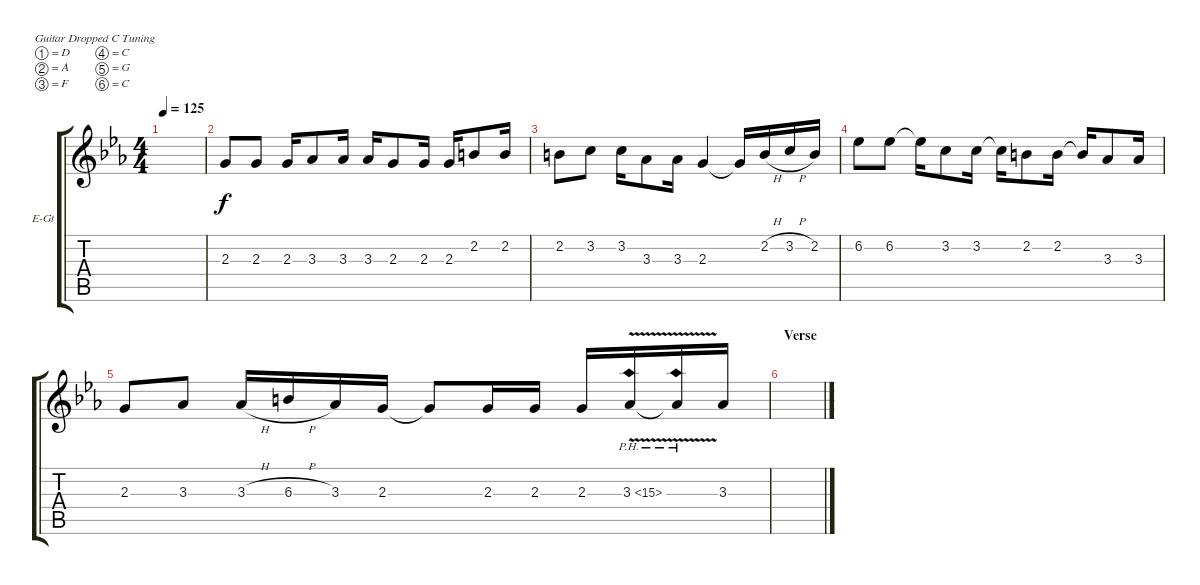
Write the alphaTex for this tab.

\bracketExtendMode groupsimilarinstruments
\firstSystemTrackNameOrientation horizontal
\otherSystemsTrackNameOrientation horizontal
\track ("Electric Guitar" "E-Gt") {instrument distortionguitar}
\staff {score tabs}
\tuning (D4 A3 F3 C3 G2 C2)
\ts (4 4)
\tempo 125
\clef g2
\ks cminor
|
2.3.8 2.3.8 2.3.16 3.3.8 3.3.16 3.3.16 2.3.8 2.3.16 2.3.16 2.2.8 2.2.16 |
2.2.8 3.2.8 3.2.16 3.3.8 3.3.16 2.3.4 2.3{t}.16 2.2{h}.16 3.2{h}.16 2.2.16 |
6.2.8 6.2.8 6.2{t}.16 3.2.8 3.2.16 3.2{t}.16 2.2.8 2.2.16 2.2{t}.16 3.3.8 3.3.16 |
2.3.8 3.3.8 3.3{h}.16 6.3{h}.16 3.3.16 2.3.16 2.3{t}.8 2.3.16 2.3.16 2.3.16 3.3{ph 12 v}.16 3.3{ph 12 t}.16 3.3.16 |
\section ("" "Verse")
